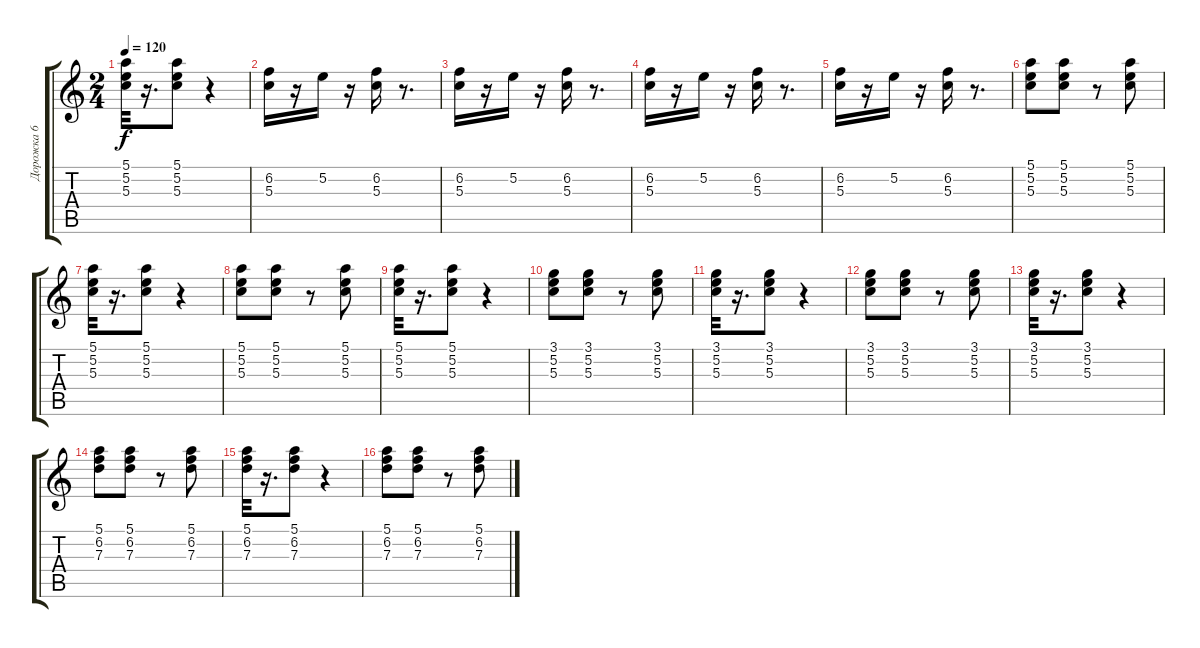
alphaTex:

\track ("Дорожка 6" "Дорожка 6") {instrument acousticguitarsteel}
\staff {score tabs}
\tuning (E4 B3 G3 D3 A2 E2) {hide}
\ts (2 4)
\tempo 120
\clef g2
\ks c
(5.1 5.2 5.3).32{dy f} r.16{d} (5.1 5.2 5.3).8 r.4 |
(6.2 5.3).16 r.16 5.2.16 r.16 (6.2 5.3).16 r.8{d} |
(6.2 5.3).16 r.16 5.2.16 r.16 (6.2 5.3).16 r.8{d} |
(6.2 5.3).16 r.16 5.2.16 r.16 (6.2 5.3).16 r.8{d} |
(6.2 5.3).16 r.16 5.2.16 r.16 (6.2 5.3).16 r.8{d} |
(5.1 5.2 5.3).8 (5.1 5.2 5.3).8 r.8 (5.1 5.2 5.3).8 |
(5.1 5.2 5.3).32 r.16{d} (5.1 5.2 5.3).8 r.4 |
(5.1 5.2 5.3).8 (5.1 5.2 5.3).8 r.8 (5.1 5.2 5.3).8 |
(5.1 5.2 5.3).32 r.16{d} (5.1 5.2 5.3).8 r.4 |
(3.1 5.2 5.3).8 (3.1 5.2 5.3).8 r.8 (3.1 5.2 5.3).8 |
(3.1 5.2 5.3).32 r.16{d} (3.1 5.2 5.3).8 r.4 |
(3.1 5.2 5.3).8 (3.1 5.2 5.3).8 r.8 (3.1 5.2 5.3).8 |
(3.1 5.2 5.3).32 r.16{d} (3.1 5.2 5.3).8 r.4 |
(5.1 6.2 7.3).8 (5.1 6.2 7.3).8 r.8 (5.1 6.2 7.3).8 |
(5.1 6.2 7.3).32 r.16{d} (5.1 6.2 7.3).8 r.4 |
(5.1 6.2 7.3).8 (5.1 6.2 7.3).8 r.8 (5.1 6.2 7.3).8
